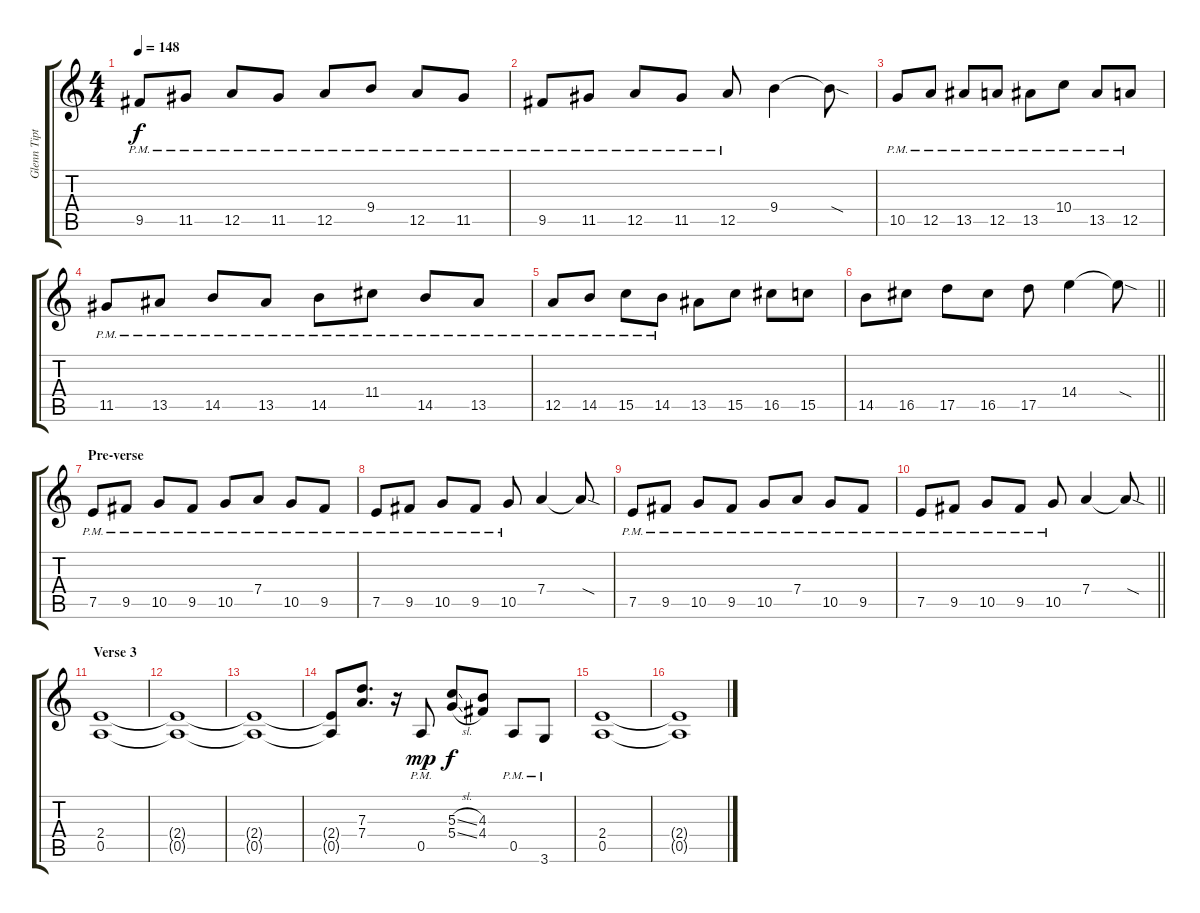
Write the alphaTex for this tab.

\track ("Glenn Tipton" "Glenn Tipt") {instrument distortionguitar}
\staff {score tabs}
\tuning (E4 B3 G3 D3 A2 E2) {hide}
\ts (4 4)
\tempo 148
\clef g2
\ks c
9.5{pm}.8{dy f} 11.5{pm}.8 12.5{pm}.8 11.5{pm}.8 12.5{pm}.8 9.4{pm}.8 12.5{pm}.8 11.5{pm}.8 |
9.5{pm}.8 11.5{pm}.8 12.5{pm}.8 11.5{pm}.8 12.5{pm}.8 9.4.4 9.4{sod t}.8 |
10.5{pm}.8 12.5{pm}.8 13.5{pm}.8 12.5{pm}.8 13.5{pm}.8 10.4{pm}.8 13.5{pm}.8 12.5{pm}.8 |
11.5{pm}.8 13.5{pm}.8 14.5{pm}.8 13.5{pm}.8 14.5{pm}.8 11.4{pm}.8 14.5{pm}.8 13.5{pm}.8 |
12.5{pm}.8 14.5{pm}.8 15.5{pm}.8 14.5{pm}.8 13.5.8 15.5.8 16.5.8 15.5.8 |
\barLineRight lightlight
14.5.8 16.5.8 17.5.8 16.5.8 17.5.8 14.4.4 14.4{sod t}.8 |
\section ("" "Pre-verse")
7.5{pm}.8 9.5{pm}.8 10.5{pm}.8 9.5{pm}.8 10.5{pm}.8 7.4{pm}.8 10.5{pm}.8 9.5{pm}.8 |
7.5{pm}.8 9.5{pm}.8 10.5{pm}.8 9.5{pm}.8 10.5{pm}.8 7.4.4 7.4{sod t}.8 |
7.5{pm}.8 9.5{pm}.8 10.5{pm}.8 9.5{pm}.8 10.5{pm}.8 7.4{pm}.8 10.5{pm}.8 9.5{pm}.8 |
\barLineRight lightlight
7.5{pm}.8 9.5{pm}.8 10.5{pm}.8 9.5{pm}.8 10.5{pm}.8 7.4.4 7.4{sod t}.8 |
\section ("" "Verse 3")
(2.4 0.5).1 |
(2.4{t} 0.5{t}).1 |
(2.4{t} 0.5{t}).1 |
(2.4{t} 0.5{t}).8 (7.3 7.4).8{d} r.16 0.5{pm}.8{dy mp} (5.3{sl} 5.4{sl}).8{dy f} (4.3 4.4).8 0.5{pm}.8 3.6{pm}.8 |
(2.4 0.5).1 |
(2.4{t} 0.5{t}).1
